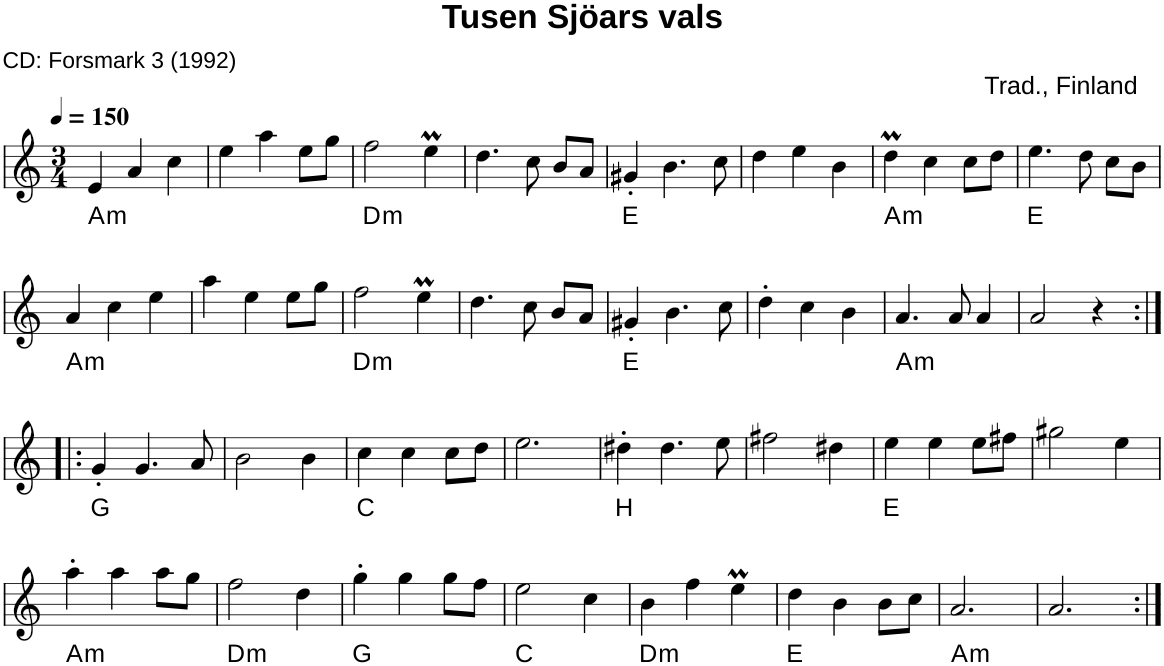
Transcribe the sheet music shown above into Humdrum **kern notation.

**kern	**harte
*part1	*part1
*staff1	*
*I"Piano	*
*I'Pno.	*
*clefG2	*
*k[]	*
*M3/4	*
*MM150	*
=1	=1
!	!LO:H:kt=m
4e/	A:min
4a/	.
4cc\	.
=2	=2
4ee\	.
4aa\	.
8ee\L	.
8gg\J	.
=3	=3
!	!LO:H:kt=m
2ff\	D:min
4eem\	.
=4	=4
4.dd\	.
8cc\	.
8b/L	.
8a/J	.
=5	=5
4g#X'/	E:maj
4.b\	.
8cc\	.
=6	=6
4dd\	.
4ee\	.
4b\	.
=7	=7
!	!LO:H:kt=m
4ddM\	A:min
4cc\	.
8cc\L	.
8dd\J	.
=8	=8
4.ee\	E:maj
8dd\	.
8cc\L	.
8b\J	.
!!LO:LB:g=z
=9	=9
!	!LO:H:kt=m
4a/	A:min
4cc\	.
4ee\	.
=10	=10
4aa\	.
4ee\	.
8ee\L	.
8gg\J	.
=11	=11
!	!LO:H:kt=m
2ff\	D:min
4eem\	.
=12	=12
4.dd\	.
8cc\	.
8b/L	.
8a/J	.
=13	=13
4g#X'/	E:maj
4.b\	.
8cc\	.
=14	=14
4dd'\	.
4cc\	.
4b\	.
=15	=15
!	!LO:H:kt=m
4.a/	A:min
8a/	.
4a/	.
=16	=16
2a/	.
4r	.
!!LO:LB:g=z
=17:|!|:	=17:|!|:
4g'/	G:maj
4.g/	.
8a/	.
=18	=18
2b\	.
4b\	.
=19	=19
4cc\	C:maj
4cc\	.
8cc\L	.
8dd\J	.
=20	=20
2.ee\	.
=21	=21
4dd#X'\	B:maj
4.dd#\	.
8ee\	.
=22	=22
2ff#X\	.
4dd#X\	.
=23	=23
4ee\	E:maj
4ee\	.
8ee\L	.
8ff#X\J	.
=24	=24
2gg#X\	.
4ee\	.
!!LO:LB:g=z
=25	=25
!	!LO:H:kt=m
4aa'\	A:min
4aa\	.
8aa\L	.
8gg\J	.
=26	=26
!	!LO:H:kt=m
2ff\	D:min
4dd\	.
=27	=27
4gg'\	G:maj
4gg\	.
8gg\L	.
8ff\J	.
=28	=28
2ee\	C:maj
4cc\	.
=29	=29
!	!LO:H:kt=m
4b\	D:min
4ff\	.
4eem\	.
=30	=30
4dd\	E:maj
4b\	.
8b\L	.
8cc\J	.
=31	=31
!	!LO:H:kt=m
2.a/	A:min
=32	=32
2.a/	.
=:|!	=:|!
*-	*-
